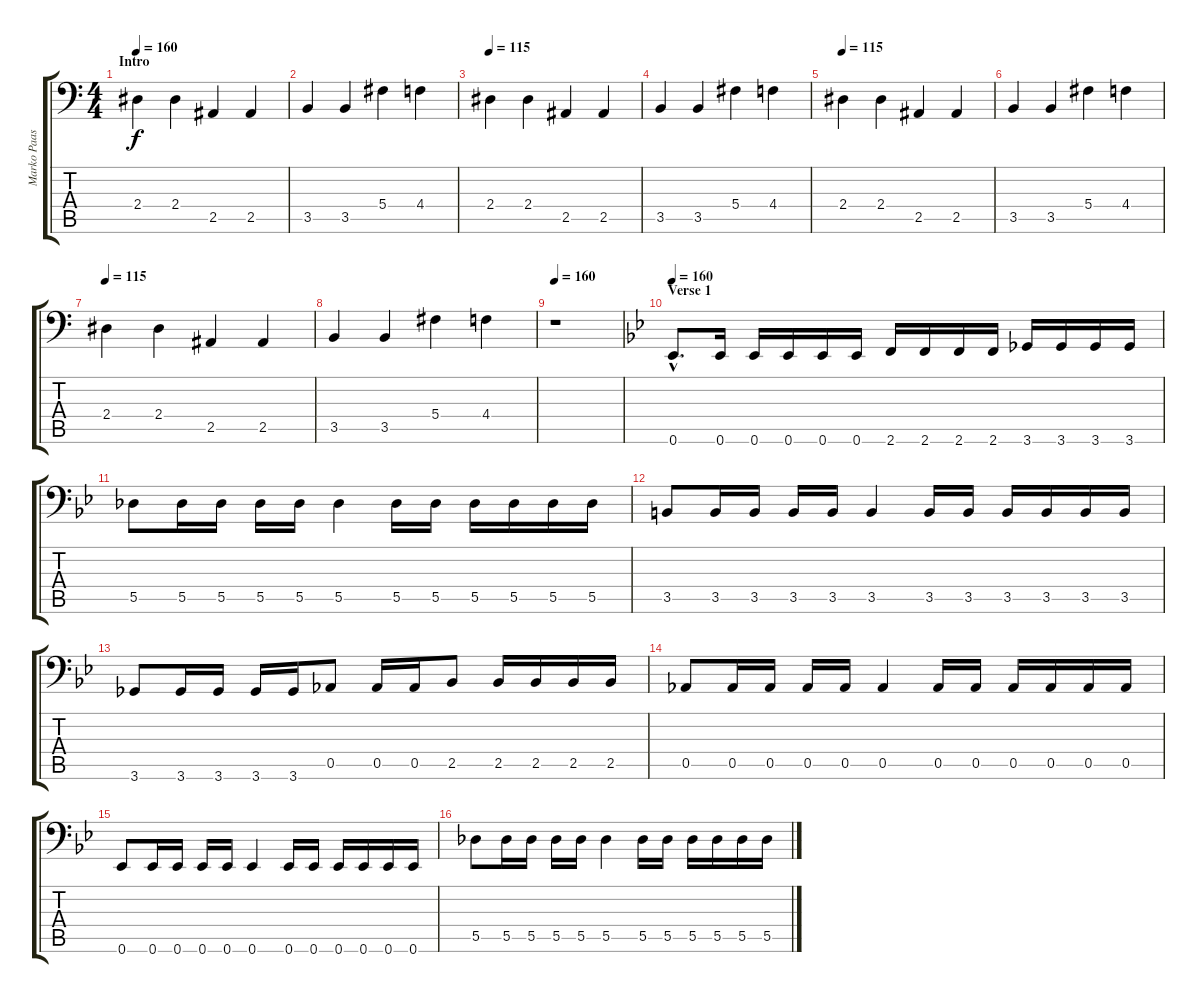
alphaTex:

\track ("Marko Paasikoski" "Marko Paas") {instrument electricbasspick}
\staff {score tabs}
\tuning (Eb3 Bb2 Gb2 Db2 Ab1 Eb1) {hide}
\ts (4 4)
\section ("" "Intro")
\tempo 160
\tempo 115
\tempo 160
\clef f4
\ks c
2.4.4{dy f volume 10 balance 6 instrument stringensemble1} 2.4.4 2.5.4 2.5.4 |
3.5.4 3.5.4 5.4.4 4.4.4 |
\tempo 115
2.4.4 2.4.4 2.5.4 2.5.4 |
3.5.4 3.5.4 5.4.4 4.4.4 |
\tempo 115
2.4.4 2.4.4 2.5.4 2.5.4 |
3.5.4 3.5.4 5.4.4 4.4.4 |
\tempo 115
2.4.4 2.4.4 2.5.4 2.5.4 |
3.5.4 3.5.4 5.4.4 4.4.4 |
\tempo 160
r.1 |
\section ("" "Verse 1")
\tempo 160
\ks gminor
0.6{hac}.8{d volume 15 instrument electricbasspick} 0.6.16 0.6.16 0.6.16 0.6.16 0.6.16 2.6.16 2.6.16 2.6.16 2.6.16 3.6.16 3.6.16 3.6.16 3.6.16 |
5.5.8 5.5.16 5.5.16 5.5.16 5.5.16 5.5.4 5.5.16 5.5.16 5.5.16 5.5.16 5.5.16 5.5.16 |
3.5.8 3.5.16 3.5.16 3.5.16 3.5.16 3.5.4 3.5.16 3.5.16 3.5.16 3.5.16 3.5.16 3.5.16 |
3.6.8 3.6.16 3.6.16 3.6.16 3.6.16 0.5.8 0.5.16 0.5.16 2.5.8 2.5.16 2.5.16 2.5.16 2.5.16 |
0.5.8 0.5.16 0.5.16 0.5.16 0.5.16 0.5.4 0.5.16 0.5.16 0.5.16 0.5.16 0.5.16 0.5.16 |
0.6.8 0.6.16 0.6.16 0.6.16 0.6.16 0.6.4 0.6.16 0.6.16 0.6.16 0.6.16 0.6.16 0.6.16 |
5.5.8 5.5.16 5.5.16 5.5.16 5.5.16 5.5.4 5.5.16 5.5.16 5.5.16 5.5.16 5.5.16 5.5.16
